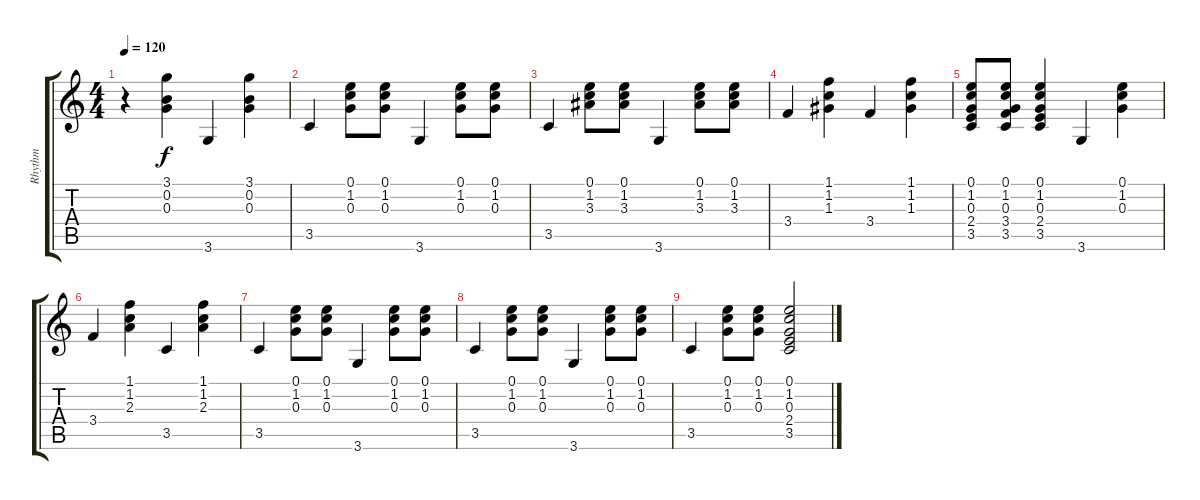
\track ("Rhythm" "Rhythm") {instrument acousticguitarsteel}
\staff {score tabs}
\tuning (E4 B3 G3 D3 A2 E2) {hide}
\ts (4 4)
\tempo 120
\clef g2
\ks c
r.4{dy f instrument acousticguitarsteel} (3.1 0.2 0.3).4 3.6.4 (3.1 0.2 0.3).4 |
3.5.4 (0.1 1.2 0.3).8 (0.1 1.2 0.3).8 3.6.4 (0.1 1.2 0.3).8 (0.1 1.2 0.3).8 |
3.5.4 (0.1 1.2 3.3).8 (0.1 1.2 3.3).8 3.6.4 (0.1 1.2 3.3).8 (0.1 1.2 3.3).8 |
3.4.4 (1.1 1.2 1.3).4 3.4.4 (1.1 1.2 1.3).4 |
(0.1 1.2 0.3 2.4 3.5).8 (0.1 1.2 0.3 3.4 3.5).8 (0.1 1.2 0.3 2.4 3.5).4 3.6.4 (0.1 1.2 0.3).4 |
3.4.4 (1.1 1.2 2.3).4 3.5.4 (1.1 1.2 2.3).4 |
3.5.4 (0.1 1.2 0.3).8 (0.1 1.2 0.3).8 3.6.4 (0.1 1.2 0.3).8 (0.1 1.2 0.3).8 |
3.5.4 (0.1 1.2 0.3).8 (0.1 1.2 0.3).8 3.6.4 (0.1 1.2 0.3).8 (0.1 1.2 0.3).8 |
3.5.4 (0.1 1.2 0.3).8 (0.1 1.2 0.3).8 (0.1 1.2 0.3 2.4 3.5).2
